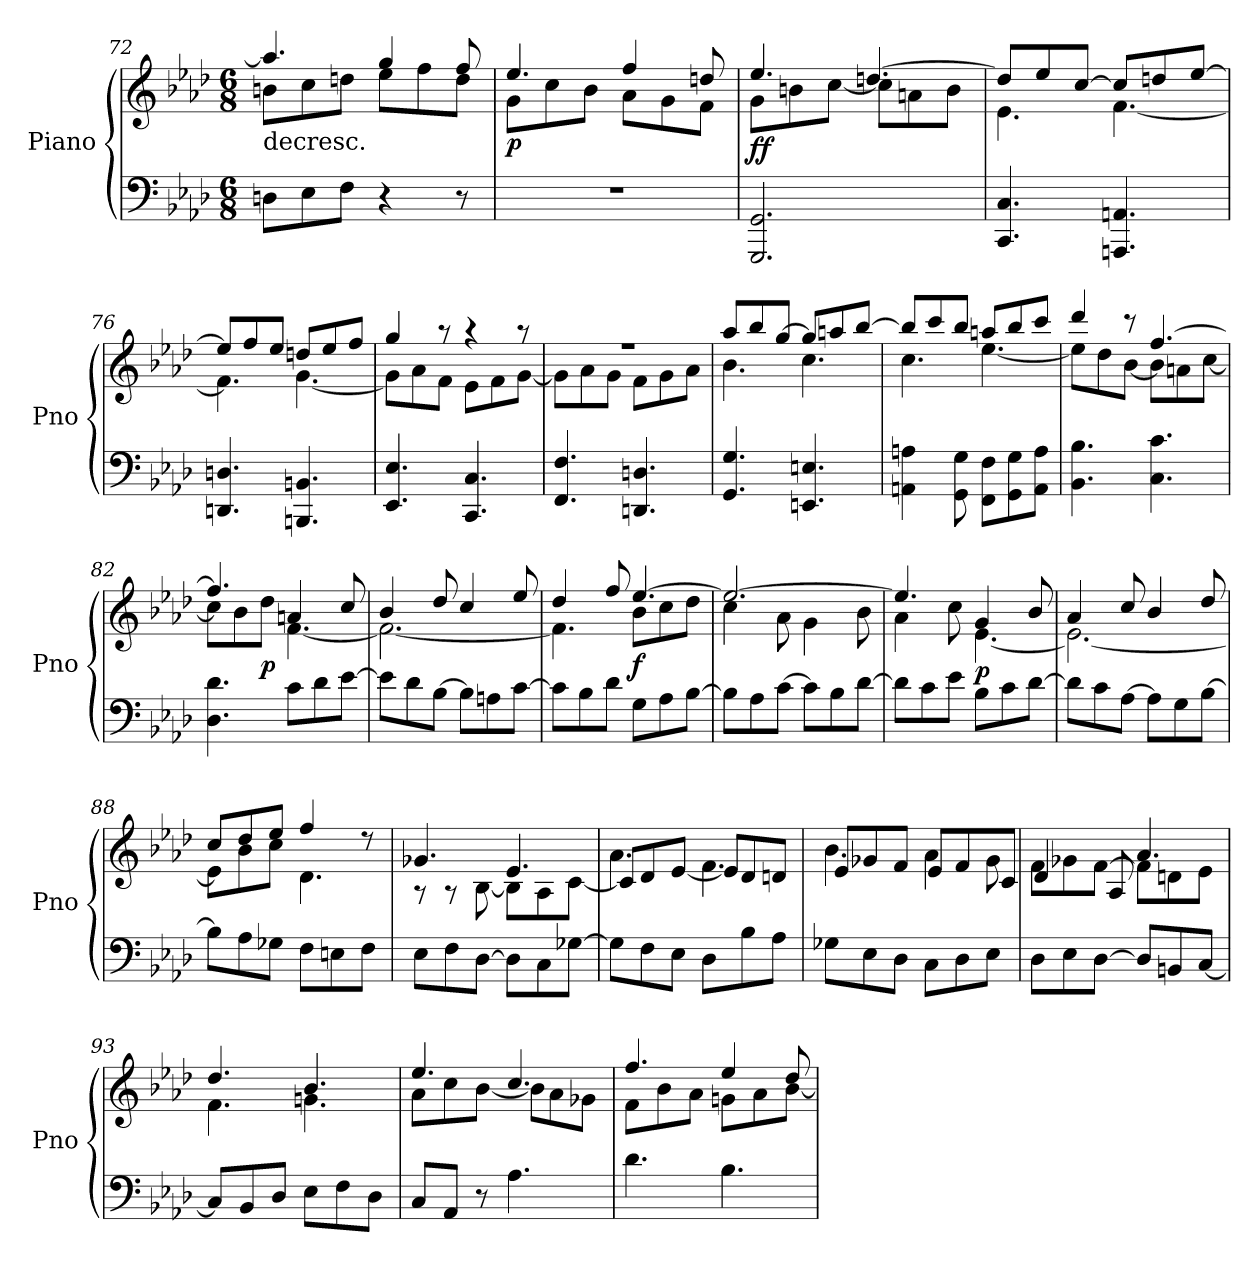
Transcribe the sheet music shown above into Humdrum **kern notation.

**kern	**kern	**dynam
*part1	*part1	*part1
*staff2	*staff1	*staff1/2
*I"Piano	*	*
*I'Pno	*	*
*clefF4	*clefG2	*
*k[b-e-a-d-]	*k[b-e-a-d-]	*
*M6/8	*M6/8	*
=72	=72	=72
*	*^	*
!	!LO:TX:c:t=decresc.	!	!
8Dn\L	4.aa-/]	8bn\L	.
8E-\	.	8cc\	.
8F\J	.	8ddn\J	.
4r	4gg/	8ee-\L	.
.	.	8ff\	.
8r	8ff/	8dd\J	.
=73	=73	=73	=73
2.r	4.ee-/	8g\L	p
.	.	8cc\	.
.	.	8b-\J	.
.	4ff/	8a-\L	.
.	.	8g\	.
.	8ddn/	8f\J	.
=74	=74	=74	=74
2.GGG/ 2.GG/	4.ee-/	8g\L	ff
.	.	8bn\	.
.	.	[8cc\J	.
.	[4.ddn/	8cc\L]	.
.	.	8an\	.
.	.	8b\J	.
=75	=75	=75	=75
4.CC/ 4.C/	8dd/L]	4.e-\	.
.	8ee-/	.	.
.	[8cc/J	.	.
4.AAAn/ 4.AAn/	8cc/L]	[4.f\	.
.	8ddn/	.	.
.	[8ee-/J	.	.
=76	=76	=76	=76
4.DDn/ 4.Dn/	8ee-/L]	4.f\]	.
.	8ff/	.	.
.	8ee-/J	.	.
4.BBBn/ 4.BBn/	8ddn/L	[4.g\	.
.	8ee-/	.	.
.	8ff/J	.	.
=77	=77	=77	=77
4.EE-/ 4.E-/	4gg/	8g\L]	.
.	.	8a-\	.
.	8r	8f\J	.
4.CC/ 4.C/	4r	8e-\L	.
.	.	8f\	.
.	8r	[8g\J	.
=78	=78	=78	=78
4.FF/ 4.F/	2.r	8g\L]	.
.	.	8a-\	.
.	.	8g\J	.
4.DDn/ 4.Dn/	.	8f\L	.
.	.	8g\	.
.	.	8a-\J	.
=79	=79	=79	=79
4.GG/ 4.G/	8aa-/L	4.b-\	.
.	8bb-/	.	.
.	[8gg/J	.	.
4.EEn/ 4.En/	8gg/L]	4.cc\	.
.	8aan/	.	.
.	[8bb-/J	.	.
=80	=80	=80	=80
4AAn\ 4An\	8bb-/L]	4.cc\	.
.	8ccc/	.	.
8GG\ 8G\	8bb-/J	.	.
8FF\ 8F\L	8aan/L	[4.ee-\	.
8GG\ 8G\	8bb-/	.	.
8AA\ 8A\J	8ccc/J	.	.
=81	=81	=81	=81
4.BB-\ 4.B-\	4ddd-/	8ee-\L]	.
.	.	8dd-\	.
.	8r	[8b-\J	.
4.C\ 4.c\	[4.ff/	8b-\L]	.
.	.	8an\	.
.	.	[8cc\J	.
=82	=82	=82	=82
4.D-\ 4.d-\	4.ff/]	8cc\L]	.
.	.	8b-\	.
.	.	8dd-\J	p
8c\L	4an/	[4.f\	.
8d-\	.	.	.
[8e-\J	8cc/	.	.
=83	=83	=83	=83
8e-\L]	4b-/	2.f\_	.
8d-\	.	.	.
[8B-\J	8dd-/	.	.
8B-\L]	4cc/	.	.
8An\	.	.	.
[8c\J	8ee-/	.	.
=84	=84	=84	=84
8c\L]	4dd-/	4.f\]	.
8B-\	.	.	.
8d-\J	8ff/	.	.
8G\L	[4.ee-/	8b-\L	f
8A-\	.	8cc\	.
[8B-\J	.	8dd-\J	.
=85	=85	=85	=85
8B-\L]	2.ee-/_	4cc\	.
8A-\	.	.	.
[8c\J	.	8a-\	.
8c\L]	.	4g\	.
8B-\	.	.	.
[8d-\J	.	8b-\	.
=86	=86	=86	=86
8d-\L]	4.ee-/]	4a-\	.
8c\	.	.	.
8e-\J	.	8cc\	.
8B-\L	4g/	[4.e-\	p
8c\	.	.	.
[8d-\J	8b-/	.	.
=87	=87	=87	=87
8d-\L]	4a-/	2.e-\_	.
8c\	.	.	.
[8A-\J	8cc/	.	.
8A-\L]	4b-/	.	.
8G\	.	.	.
[8B-\J	8dd-/	.	.
=88	=88	=88	=88
8B-\L]	8cc/L	8e-\L]	.
8A-\	8dd-/	8b-\	.
8G-X\J	8ee-/J	8cc\J	.
8F\L	4ff/	4.d-\	.
8En\	.	.	.
8F\J	8r	.	.
=89	=89	=89	=89
8E-\L	4.g-X/	8r	.
8F\	.	8r	.
[8D-\J	.	[8B-\	.
8D-\L]	4.e-/	8B-\L]	.
8C\	.	8A-\	.
[8G-X\J	.	[8c\J	.
=90	=90	=90	=90
8G-\L]	4.a-\	8c/L]	.
8F\	.	8d-/	.
8E-\J	.	[8e-/J	.
8D-\L	4.f\	8e-/L]	.
8B-\	.	8d-/	.
8A-\J	.	8dn/J	.
=91	=91	=91	=91
8G-X\L	4.b-\	8e-/L	.
8E-\	.	8g-X/	.
8D-\J	.	8f/J	.
8C\L	4a-\	8e-/L	.
8D-\	.	8f/	.
8E-\J	8g-\	8c/J	.
=92	=92	=92	=92
8D-\L	8f\L	4d-/	.
8E-\	8g-X\	.	.
[8D-\J	[8f\J	8A-/	.
8D-/L]	8f\L]	4.a-/	.
8BBn/	8dn\	.	.
[8C/J	8e-\J	.	.
=93	=93	=93	=93
8C/L]	4.dd-/	4.f\	.
8BB-/	.	.	.
8D-/J	.	.	.
8E-\L	4.b-/	4.gn\	.
8F\	.	.	.
8D-\J	.	.	.
=94	=94	=94	=94
8C/L	4.ee-/	8a-\L	.
8AA-/J	.	8cc\	.
8r	.	[8b-\J	.
4.A-\	4.cc/	8b-\L]	.
.	.	8a-\	.
.	.	8g-X\J	.
=95	=95	=95	=95
4.d-\	4.ff/	8f\L	.
.	.	8b-\	.
.	.	8a-\J	.
4.B-\	4ee-/	8gn\L	.
.	.	8a-\	.
.	8dd-/	[8b-\J	.
*	*v	*v	*
=	=	=
*-	*-	*-
